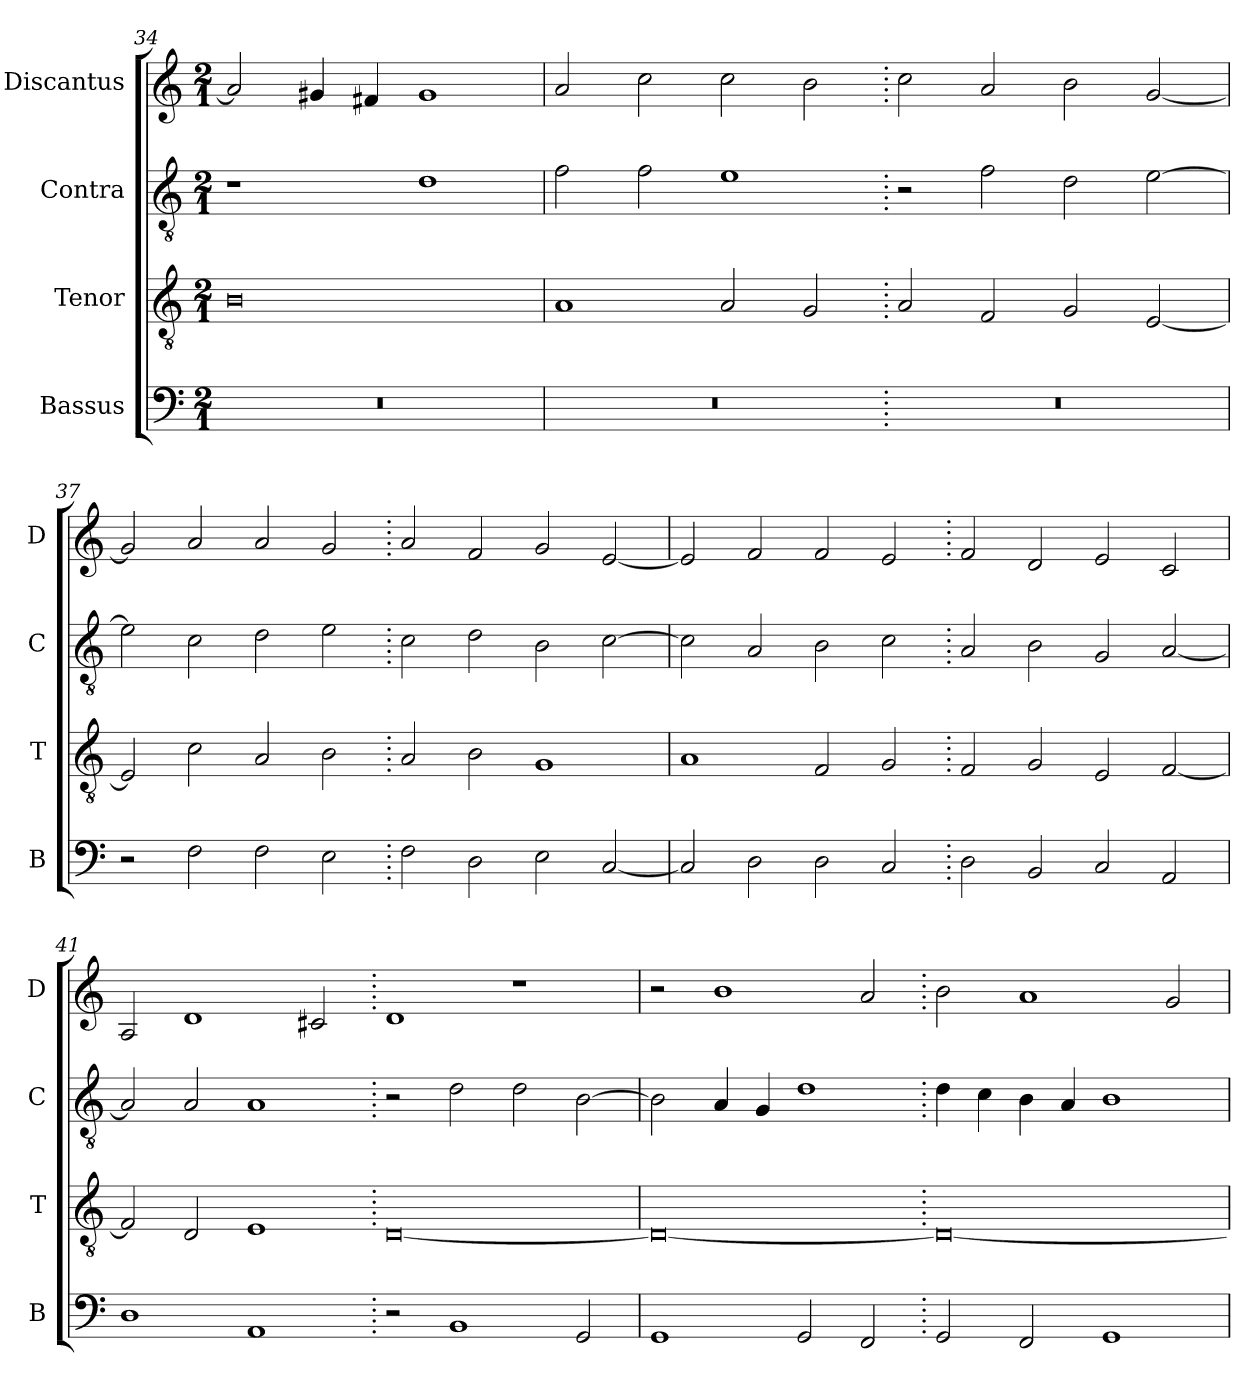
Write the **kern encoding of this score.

**kern	**kern	**kern	**kern
*part4	*part3	*part2	*part1
*staff4	*staff3	*staff2	*staff1
*I"Bassus	*I"Tenor	*I"Contra	*I"Discantus
*I'B	*I'T	*I'C	*I'D
*clefF4	*clefGv2	*clefGv2	*clefG2
*k[]	*k[]	*k[]	*k[]
*M2/1	*M2/1	*M2/1	*M2/1
=34	=34	=34	=34
0r	0B	1r	2a/]
.	.	.	4g#X/
.	.	.	4f#X/
.	.	1d	1g#
=35	=35	=35	=35
0r	1A	2f\	2a/
.	.	2f\	2cc\
.	2A/	1e	2cc\
.	2G/	.	2b\
=36.	=36.	=36.	=36.
0r	2A/	2r	2cc\
.	2F/	2f\	2a/
.	2G/	2d\	2b\
.	[2E/	[2e\	[2g/
=37	=37	=37	=37
2r	2E/]	2e\]	2g/]
2F\	2c\	2c\	2a/
2F\	2A/	2d\	2a/
2E\	2B\	2e\	2g/
=38.	=38.	=38.	=38.
2F\	2A/	2c\	2a/
2D\	2B\	2d\	2f/
2E\	1G	2B\	2g/
[2C/	.	[2c\	[2e/
=39	=39	=39	=39
2C/]	1A	2c\]	2e/]
2D\	.	2A/	2f/
2D\	2F/	2B\	2f/
2C/	2G/	2c\	2e/
=40.	=40.	=40.	=40.
2D\	2F/	2A/	2f/
2BB/	2G/	2B\	2d/
2C/	2E/	2G/	2e/
2AA/	[2F/	[2A/	2c/
=41	=41	=41	=41
1D	2F/]	2A/]	2A/
.	2D/	2A/	1d
1AA	1E	1A	.
.	.	.	2c#X/
=42.	=42.	=42.	=42.
2r	[0D	2r	1d
1BB	.	2d\	.
.	.	2d\	1r
2GG/	.	[2B\	.
=43	=43	=43	=43
1GG	0D_	2B\]	2r
.	.	4A/	1b
.	.	4G/	.
2GG/	.	1d	.
2FF/	.	.	2a/
=44.	=44.	=44.	=44.
2GG/	0D_	4d\	2b\
.	.	4c\	.
2FF/	.	4B\	1a
.	.	4A/	.
1GG	.	1B	.
.	.	.	2g/
=	=	=	=
*-	*-	*-	*-
